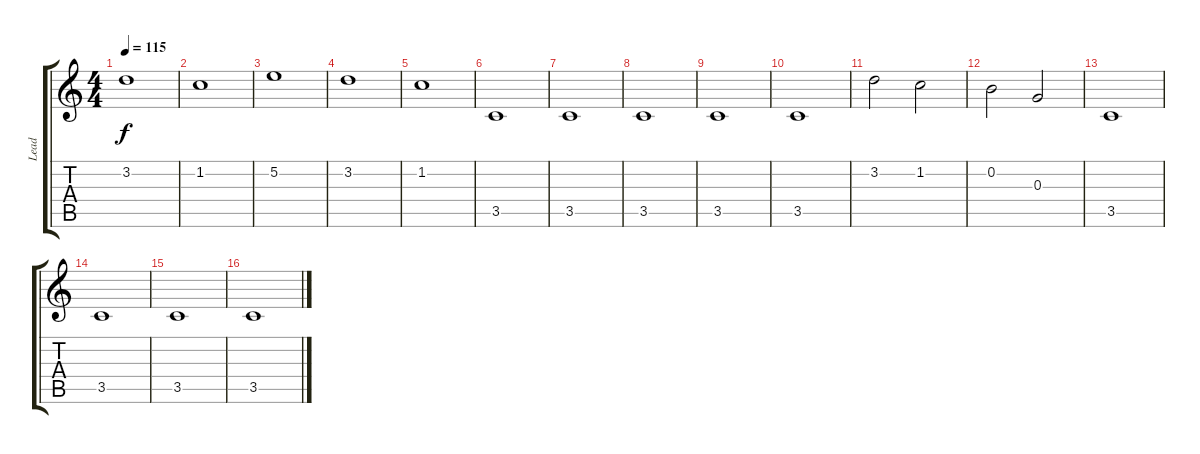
\track ("Lead" "Lead") {instrument distortionguitar}
\staff {score tabs}
\tuning (E4 B3 G3 D3 A2 E2) {hide}
\ts (4 4)
\tempo 115
\clef g2
\ks c
3.2.1{dy f} |
1.2.1 |
5.2.1 |
3.2.1 |
1.2.1 |
3.5.1 |
3.5.1 |
3.5.1 |
3.5.1 |
3.5.1 |
3.2.2 1.2.2 |
0.2.2 0.3.2 |
3.5.1 |
3.5.1 |
3.5.1 |
3.5.1
